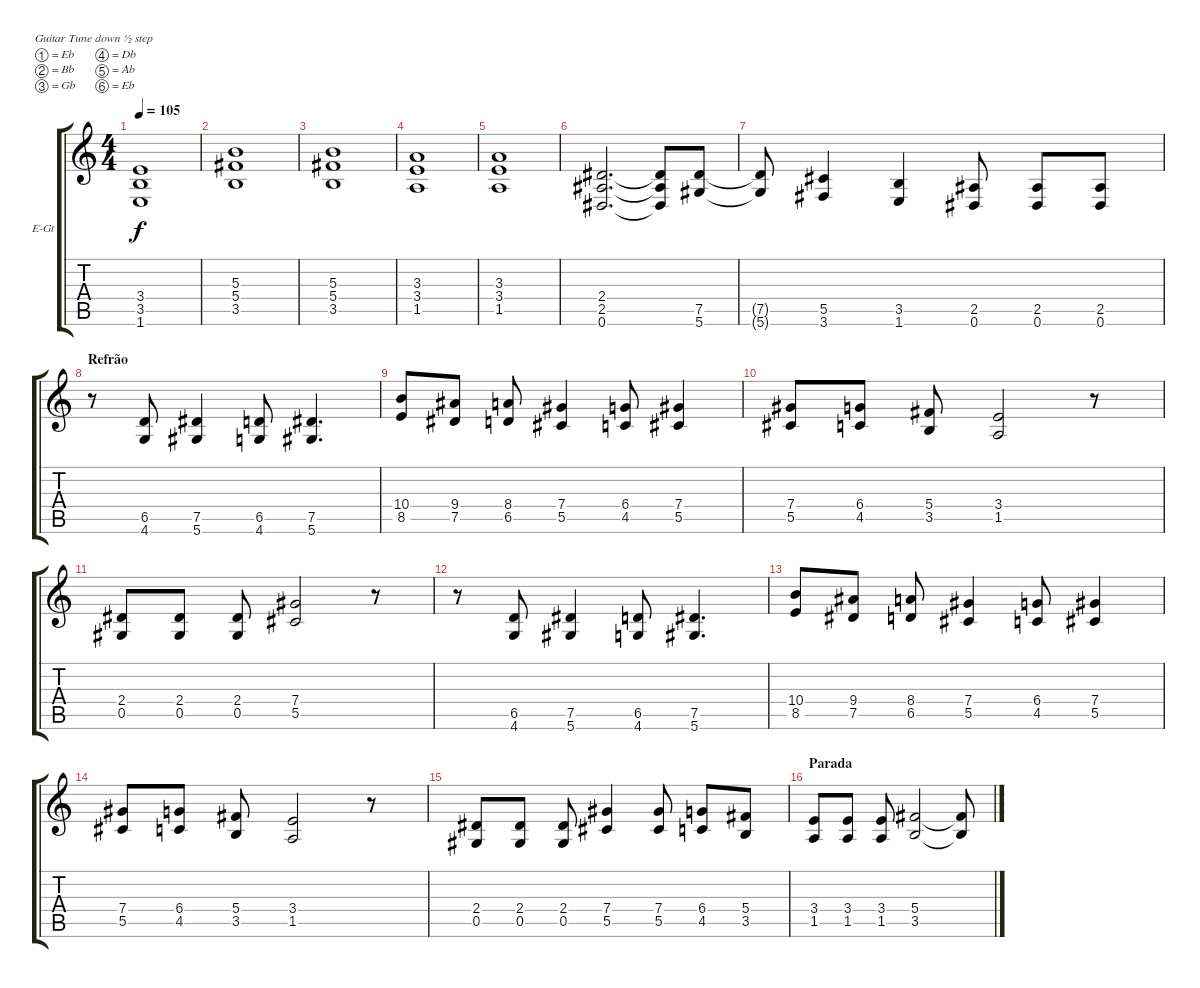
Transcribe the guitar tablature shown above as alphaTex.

\bracketExtendMode groupsimilarinstruments
\firstSystemTrackNameOrientation horizontal
\otherSystemsTrackNameOrientation horizontal
\track ("Guitarra II (Base)" "E-Gt") {instrument distortionguitar}
\staff {score tabs}
\tuning (Eb4 Bb3 Gb3 Db3 Ab2 Eb2)
\ts (4 4)
\tempo 105
\clef g2
\ks c
(3.4 3.5 1.6).1{dy f} |
(5.3 5.4 3.5).1 |
(5.3 5.4 3.5).1 |
(3.3 3.4 1.5).1 |
(3.3 3.4 1.5).1 |
(2.4 2.5 0.6).2{d} (2.4{t} 2.5{t} 0.6{t}).8 (7.5 5.6).8 |
(7.5{t} 5.6{t}).8 (5.5 3.6).4 (3.5 1.6).4 (2.5 0.6).8 (2.5 0.6).8 (2.5 0.6).8 |
\section ("" "Refrão")
r.8 (6.5 4.6).8 (7.5 5.6).4 (6.5 4.6).8 (7.5 5.6).4{d} |
(10.4 8.5).8 (9.4 7.5).8 (8.4 6.5).8 (7.4 5.5).4 (6.4 4.5).8 (7.4 5.5).4 |
(7.4 5.5).8 (6.4 4.5).8 (5.4 3.5).8 (3.4 1.5).2 r.8 |
(2.4 0.5).8 (2.4 0.5).8 (2.4 0.5).8 (7.4 5.5).2 r.8 |
r.8 (6.5 4.6).8 (7.5 5.6).4 (6.5 4.6).8 (7.5 5.6).4{d} |
(10.4 8.5).8 (9.4 7.5).8 (8.4 6.5).8 (7.4 5.5).4 (6.4 4.5).8 (7.4 5.5).4 |
(7.4 5.5).8 (6.4 4.5).8 (5.4 3.5).8 (3.4 1.5).2 r.8 |
(2.4 0.5).8 (2.4 0.5).8 (2.4 0.5).8 (7.4 5.5).4 (7.4 5.5).8 (6.4 4.5).8 (5.4 3.5).8 |
\section ("" "Parada")
(3.4 1.5).8 (3.4 1.5).8 (3.4 1.5).8 (5.4 3.5).2 (5.4{t} 3.5{t}).8
